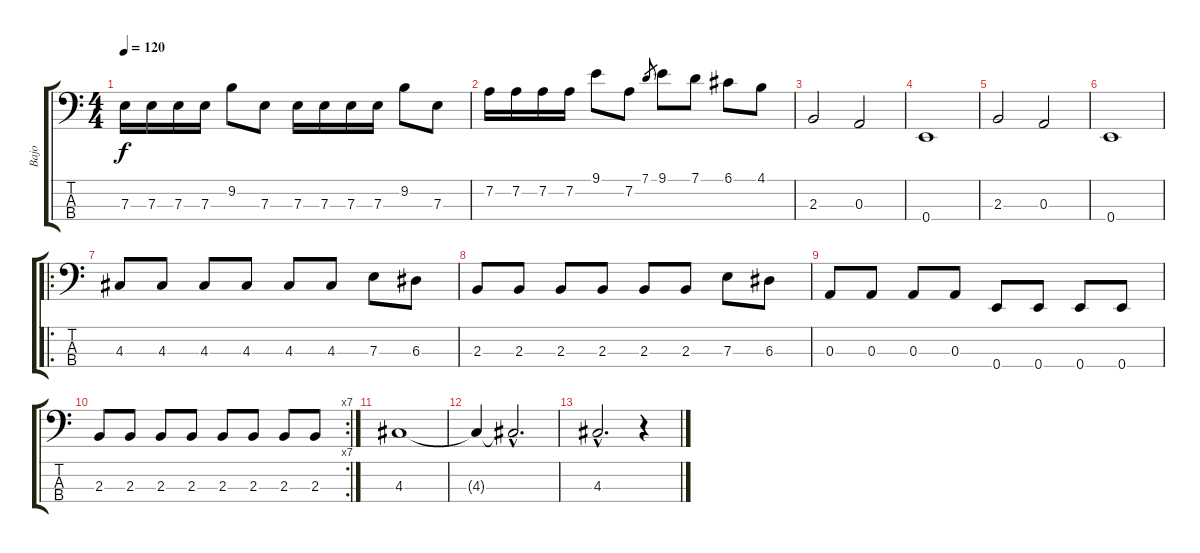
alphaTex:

\track ("Bajo" "Bajo") {instrument electricbassfinger}
\staff {score tabs}
\tuning (G2 D2 A1 E1) {hide}
\ts (4 4)
\tempo 120
\clef f4
\ks c
7.3.16{dy f} 7.3.16 7.3.16 7.3.16 9.2.8 7.3.8 7.3.16 7.3.16 7.3.16 7.3.16 9.2.8 7.3.8 |
7.2.16 7.2.16 7.2.16 7.2.16 9.1.8 7.2.8 7.1.8{gr} 9.1.8 7.1.8 6.1.8 4.1.8 |
2.3.2 0.3.2 |
0.4.1 |
2.3.2 0.3.2 |
0.4.1 |
\ro
4.3.8 4.3.8 4.3.8 4.3.8 4.3.8 4.3.8 7.3.8 6.3.8 |
2.3.8 2.3.8 2.3.8 2.3.8 2.3.8 2.3.8 7.3.8 6.3.8 |
0.3.8 0.3.8 0.3.8 0.3.8 0.4.8 0.4.8 0.4.8 0.4.8 |
\rc 7
2.3.8 2.3.8 2.3.8 2.3.8 2.3.8 2.3.8 2.3.8 2.3.8 |
4.3.1 |
4.3{t}.4 4.3{hac t}.2{d} |
4.3{hac}.2{d} r.4
